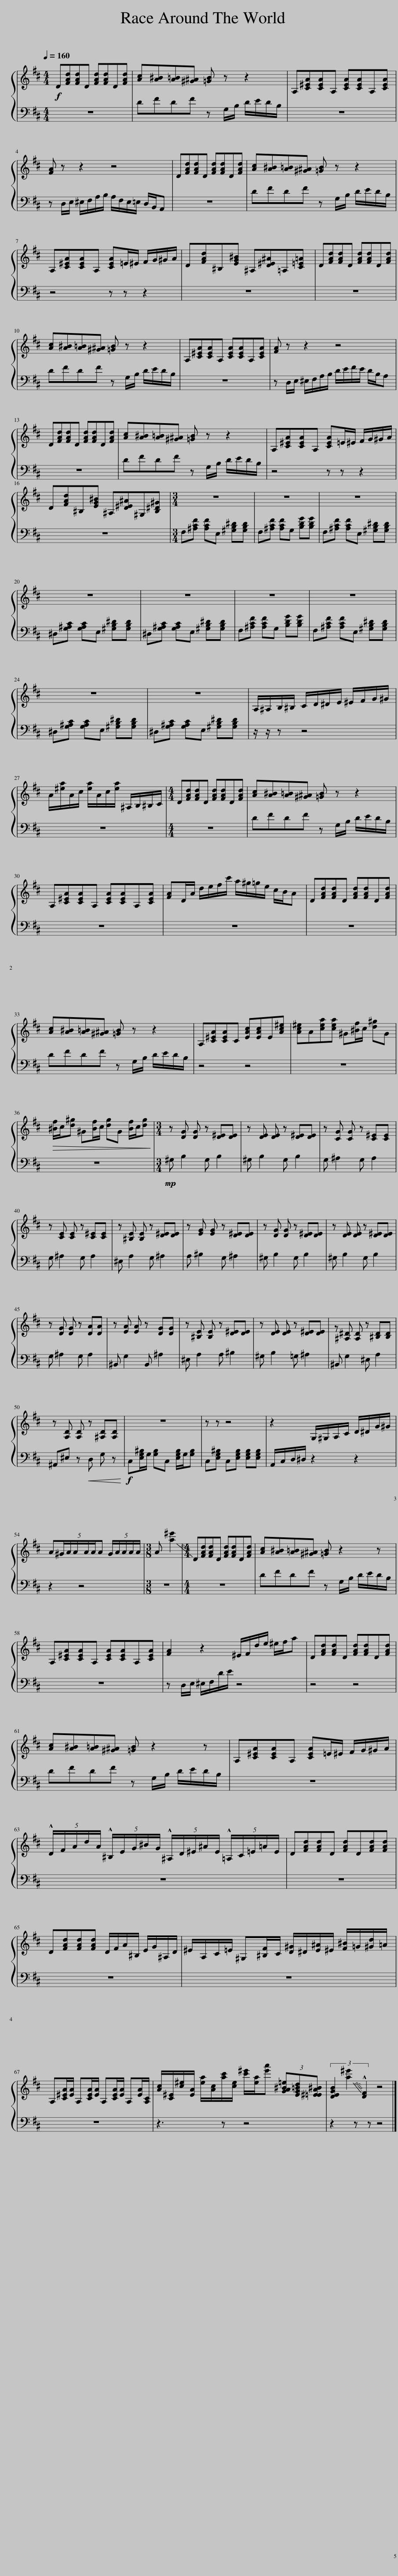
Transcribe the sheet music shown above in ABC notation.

X:1
%%score { 1 | 2 }
L:1/8
Q:1/4=160
M:4/4
I:linebreak $
K:D
V:1 treble
V:2 bass
V:1
!f! D[FAd][FAd]D [FAd][FAd]D[FAd] | [Ac][A^B][A=B][^G^A] [=GB] z z2 | A,[C^EA][CEA]A, [CEA][CEA]A,[CEA] |$ [FA] z z2 z4 | D[FAd][FAd]D [FAd][FAd]D[FAd] | %5
 [Ac][A^B][A=B][^G^A] [=GB] z z2 |$ A,[C^EA][CEA]A, [CEA]=E/^E/ F/G/^G/A/ | D[FAd]^B,[EG^B] ^A,[D^E^A]=A,[C=E=A] | D[FAd][FAd]D [FAd][FAd]D[FAd] |$ [Ac][A^B][A=B][^G^A] [=GB] z z2 | %10
 A,[C^EA][CEA]A, [CEA][CEA]A,[CEA] | [FA] z z2 z4 |$ D[FAd][FAd]D [FAd][FAd]D[FAd] | [Ac][A^B][A=B][^G^A] [=GB] z z2 | A,[C^EA][CEA]A, [CEA]=E/^E/ F/G/^G/A/ |$ %15
 D[FAd]^B,[EG^B] ^A,[D^E^A]^G,[B,^D^G] |[M:3/4] z6 | z6 | z6 |$ z6 | %20
 z6 | z6 | z6 |$ z6 | z6 | %25
 A,/^A,/B,/^B,/ C/D/^D/E/ ^E/F/G/^G/ |$ A/[^ea]/A/c/ [ea]/A/c/[ea]/ ^A,/B,/^B,/C/ |[M:4/4] D[FAd][FAd]D [FAd][FAd]D[FAd] | [Ac][A^B][A=B][^G^A] [=GB] z z2 |$ A,[C^EA][CEA]A, [CEA][CEA]A,[CEA] | %30
 [FA]D/A/ d/e/f/c'/ a/^g/=g/e/ c/B/A | D[FAd][FAd]D [FAd][FAd]D[FAd] |$ [Ac][A^B][A=B][^G^A] [=GB] z z2 | A,[C^EA][CEA]C [EAc][EAc]E[Ac^e] | [Ac^e]A[cea][cea] ^G[^Bf]/c/ [d^g]G |$ %35
!>(! [^Bf]/c/[d^g] ^G[Bf]/c/ [dg]G [Bf]/c/[dg]!>)! |[M:3/4] z [DG] [DG] z [D^E][DE] | z [DE] [DE] z [D^E][DE] | z [CG] [CG] z [C^E][CE] |$ z [CE] [CE] z [C^E][CE] | %40
 z [^B,E] [B,E] z [D^E][DE] | z [EG] [EG] z [D^E][DE] | z [DG] [DG] z [D^E][DE] | z [DE] [DE] z [D^E][DE] |$ z [DG] [DG] z [DA][DA] | %45
 z [EA] [EA] z [DG][DG] | z [^B,E] [B,E] z [D^E][DE] | z [DE] [DE] z [D^E][DE] | z [^A,^D] [A,D] z [^B,D][B,D] |$ z [A,D] [A,D] z [^A,D][A,D] | %50
 z6 | z z z4 | z2 G,/^G,/A,/C/ D/^D/G/^G/ |$ A(5:4:5^G/A/A/A/A/A (5:4:5G/A/A/A/A/ |[M:3/8] A !-(![a^e']2 | %55
[M:4/4] !-)!D[FAd][FAd]D [FAd][FAd]D[FAd] | [Ac][A^B][A=B][^G^A] [=GB] z2 z |$ A,[C^EA][CEA]A, [CEA][CEA]A,[CEA] | [FA]2 z2 ^E/F/d/e/ ^e/f/a | D[FAd][FAd]D [FAd][FAd]D[FAd] |$ %60
 [Ac][A^B][A=B][^G^A] [=GB] z2 z | A,[C^EA][CEA]A, [CEA]=E/^E/ F/G/^G/A/ |$ (5:4:5!^!D/F/A/d/A/ (5:4:5!^!^B,/E/G/^B/G/ (5:4:5!^!^A,/D/^E/^A/E/ (5:4:5!^!=A,/C/=E/=A/E/ | D[FAd][FAd]D [FAd]D[FAd][FAd] |$ D[FAd][FAd][FAd] D/F/A/^B,/ E/G/^A,/D/ | %65
 ^E/A,/C/=E/ ^G,[^B,F]/C/ [D^G]/^D/[E^A]/^E/ [F^B]/=G/[^Gd]/=A/ |$ A,[C^EA]/[EA]/ A,[CEA]/[EA]/ A,[CEA]/[EA]/ A,[EA]/[A,C]/ | [Ac]/[C^E]/[c^e]/[EA]/ [ea]/[Ac]/[ac']/[ce]/ [c'^e']/[ea]/[e'a'] (3[GA^B=e][EG=Bd][=E^EA^B] | (3[DEGB]2 !-(![a^e']2 !-)!!^![DF]2 z4 |] %69
V:2
 z8 | DFDF z G,/B,/ D/E/D/B,/ | z8 |$ z D,/E,/ ^E,/F,/A,/B,/ A,/F,/E,/=E,/ D,/B,,/A,, | z8 | %5
 DFDF z G,/B,/ D/E/D/B,/ |$ z4 z z z2 | z8 | z8 |$ DFDF z G,/B,/ D/E/D/B,/ | %10
 z8 | z D,/E,/ ^E,/F,/A,/B,/ D/E/F/E/ D/B,/A, |$ z8 | DFDF z G,/B,/ D/E/D/B,/ | z4 z z z2 |$ %15
 z8 |[M:3/4] F,[^A,CF] [A,CF]E, [^G,B,^D][G,B,D] | F,[^A,CF] [A,CF]G, [B,DG][B,DG] | F,[^A,CF] [A,CF]E, [^G,B,^D][G,B,D] |$ ^D,[G,^A,C] [G,A,C]E, [^G,B,^D][G,B,D] | %20
 ^D,[G,^A,C] [G,A,C]E, [^G,B,^D][G,B,D] | F,[^A,CF] [A,CF]G, [B,DG][B,DG] | F,[^A,CF] [A,CF]E, [^G,B,^D][G,B,D] |$ ^D,[G,^A,C] [G,A,C]E, [^G,B,^D][G,B,D] | ^D,[G,^A,C] [G,A,C]E, [^G,B,^D][G,B,D] | %25
 z/ z/ z z4 |$ z6 |[M:4/4] z8 | DFDF z G,/B,/ D/E/D/B,/ |$ z8 | %30
 z8 | z8 |$ DFDF z G,/B,/ D/E/D/B,/ | z4 z4 | z8 |$ %35
 z8 |[M:3/4]!mp! ^G, B,2 G, B,2 | ^G, B,2 G, B,2 | G, ^A,2 G, A,2 |$ G, ^A,2 G, A,2 | %40
 ^E, A,2 G, ^A,2 | A, ^B,2 G, ^A,2 | ^G, B,2 G, B,2 | ^G, B,2 G, B,2 |$ G, ^A,2 G, A,2 | %45
 ^B,, G,2 B,, ^A,2 | ^E, A,2 A, ^B,2 | ^G, B,2 =G, ^A,2 | ^B,, G,2 ^E, A,2 |$ ^A,,^E, z!<(! D, G, z!<)! | %50
!f! C,[E,G,^B,]/G,/ [G,B,]C, [E,G,B,]/G,/[G,B,] | C,[E,G,^B,] C,[E,G,B,] [E,G,B,][E,G,B,] | A,,/C,/D,/^D,/ z2 z2 |$ z2 z4 |[M:3/8] z3 | %55
[M:4/4] z8 | DFDF z G,/B,/ D/E/D/B,/ |$ z8 | z D,/E,/ ^E,/F,/D/E/ z4 | z4 z4 |$ %60
 DFDF z G,/B,/ D/E/D/B,/ | z8 |$ z8 | z8 |$ z8 | %65
 z8 |$ z8 | z3 z z4 | z2 z z z4 |] %69
